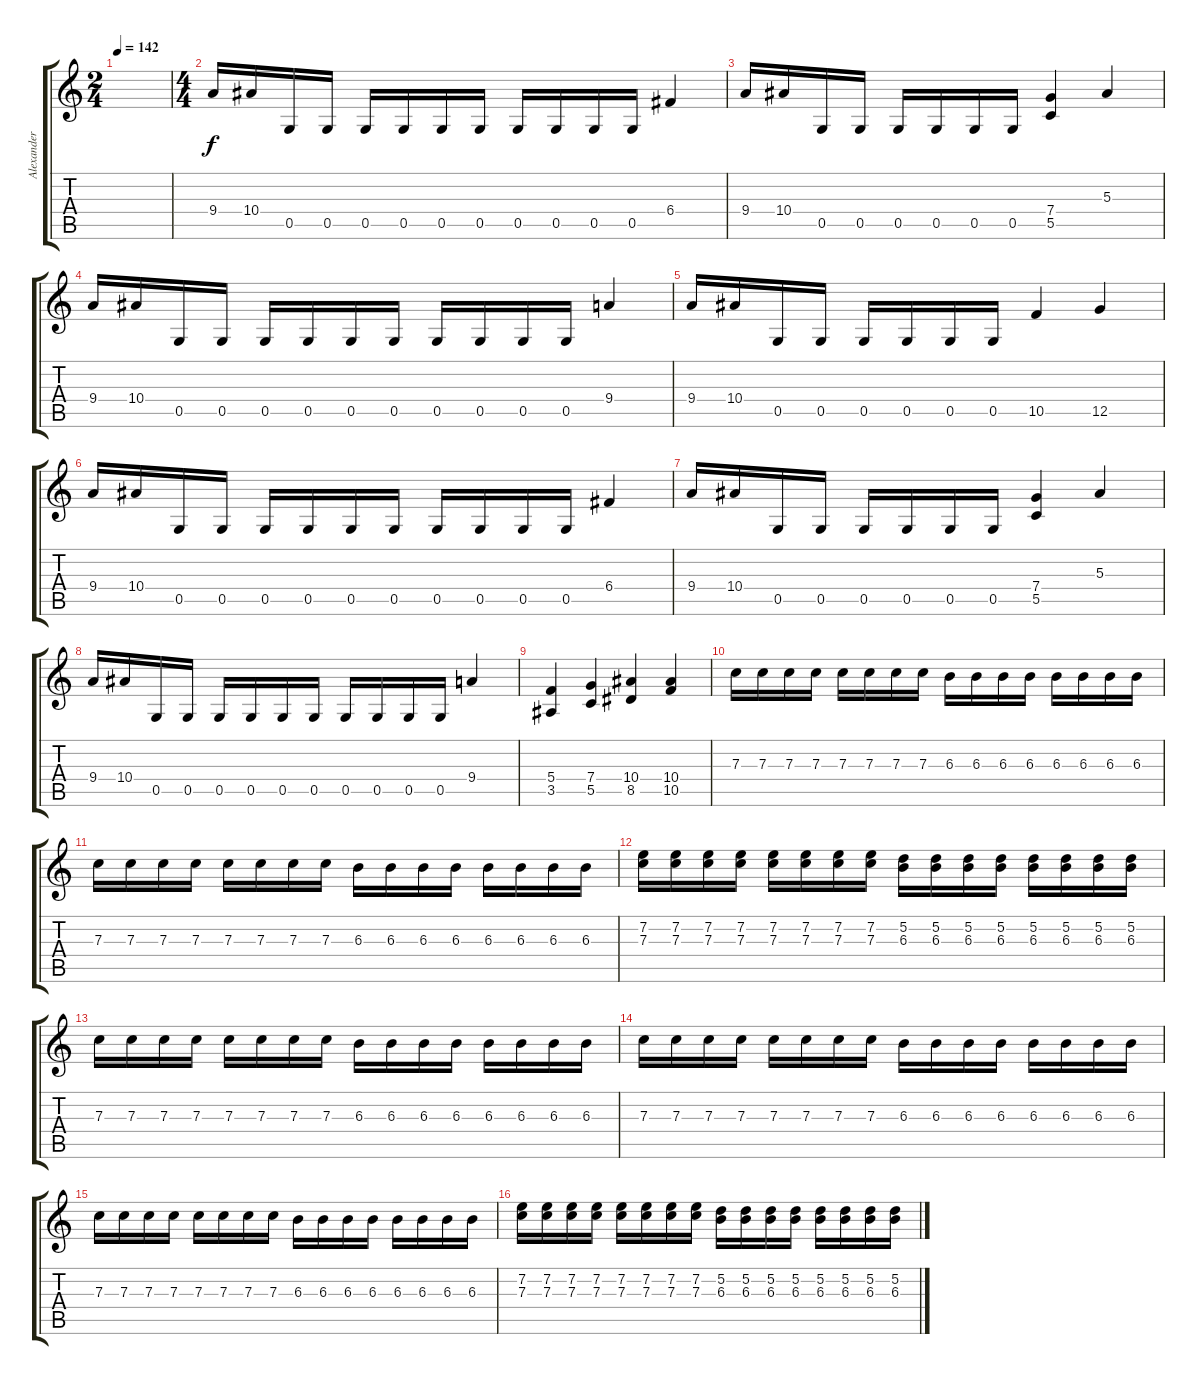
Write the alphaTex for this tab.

\track ("Alexander Kuoppala" "Alexander ") {instrument distortionguitar}
\staff {score tabs}
\tuning (D4 A3 F3 C3 G2 D2) {hide}
\ts (2 4)
\tempo 142
\clef g2
\ks c
|
\ts (4 4)
9.4.16 10.4.16 0.5.16 0.5.16 0.5.16 0.5.16 0.5.16 0.5.16 0.5.16 0.5.16 0.5.16 0.5.16 6.4.4 |
9.4.16 10.4.16 0.5.16 0.5.16 0.5.16 0.5.16 0.5.16 0.5.16 (7.4 5.5).4 5.3.4 |
9.4.16 10.4.16 0.5.16 0.5.16 0.5.16 0.5.16 0.5.16 0.5.16 0.5.16 0.5.16 0.5.16 0.5.16 9.4.4 |
9.4.16 10.4.16 0.5.16 0.5.16 0.5.16 0.5.16 0.5.16 0.5.16 10.5.4 12.5.4 |
9.4.16 10.4.16 0.5.16 0.5.16 0.5.16 0.5.16 0.5.16 0.5.16 0.5.16 0.5.16 0.5.16 0.5.16 6.4.4 |
9.4.16 10.4.16 0.5.16 0.5.16 0.5.16 0.5.16 0.5.16 0.5.16 (7.4 5.5).4 5.3.4 |
9.4.16 10.4.16 0.5.16 0.5.16 0.5.16 0.5.16 0.5.16 0.5.16 0.5.16 0.5.16 0.5.16 0.5.16 9.4.4 |
(5.4 3.5).4 (7.4 5.5).4 (10.4 8.5).4 (10.4 10.5).4 |
7.3.16 7.3.16 7.3.16 7.3.16 7.3.16 7.3.16 7.3.16 7.3.16 6.3.16 6.3.16 6.3.16 6.3.16 6.3.16 6.3.16 6.3.16 6.3.16 |
7.3.16 7.3.16 7.3.16 7.3.16 7.3.16 7.3.16 7.3.16 7.3.16 6.3.16 6.3.16 6.3.16 6.3.16 6.3.16 6.3.16 6.3.16 6.3.16 |
(7.2 7.3).16 (7.2 7.3).16 (7.2 7.3).16 (7.2 7.3).16 (7.2 7.3).16 (7.2 7.3).16 (7.2 7.3).16 (7.2 7.3).16 (5.2 6.3).16 (5.2 6.3).16 (5.2 6.3).16 (5.2 6.3).16 (5.2 6.3).16 (5.2 6.3).16 (5.2 6.3).16 (5.2 6.3).16 |
7.3.16 7.3.16 7.3.16 7.3.16 7.3.16 7.3.16 7.3.16 7.3.16 6.3.16 6.3.16 6.3.16 6.3.16 6.3.16 6.3.16 6.3.16 6.3.16 |
7.3.16 7.3.16 7.3.16 7.3.16 7.3.16 7.3.16 7.3.16 7.3.16 6.3.16 6.3.16 6.3.16 6.3.16 6.3.16 6.3.16 6.3.16 6.3.16 |
7.3.16 7.3.16 7.3.16 7.3.16 7.3.16 7.3.16 7.3.16 7.3.16 6.3.16 6.3.16 6.3.16 6.3.16 6.3.16 6.3.16 6.3.16 6.3.16 |
(7.2 7.3).16 (7.2 7.3).16 (7.2 7.3).16 (7.2 7.3).16 (7.2 7.3).16 (7.2 7.3).16 (7.2 7.3).16 (7.2 7.3).16 (5.2 6.3).16 (5.2 6.3).16 (5.2 6.3).16 (5.2 6.3).16 (5.2 6.3).16 (5.2 6.3).16 (5.2 6.3).16 (5.2 6.3).16
